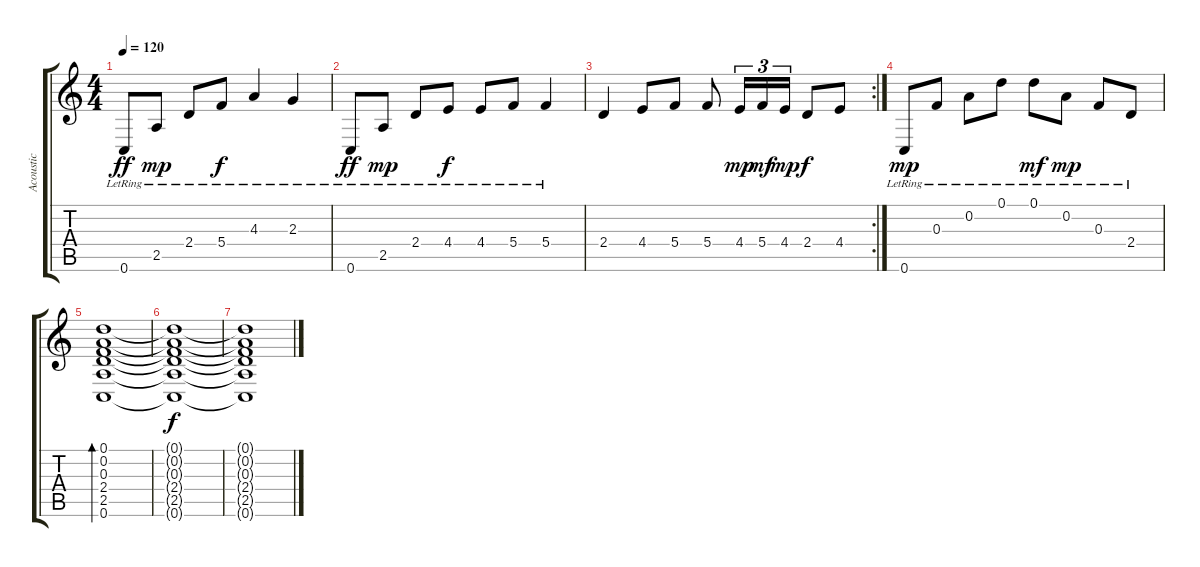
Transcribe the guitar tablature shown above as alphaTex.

\track ("Acoustic" "Acoustic") {instrument acousticguitarsteel}
\staff {score tabs}
\tuning (D4 A3 F3 C3 G2 C2) {hide}
\ts (4 4)
\tempo 120
\clef g2
\ks c
0.6{lr}.8{dy ff} 2.5{lr}.8{dy mp} 2.4{lr}.8 5.4{lr}.8{dy f} 4.3{lr}.4 2.3{lr}.4 |
0.6{lr}.8{dy ff} 2.5{lr}.8{dy mp} 2.4{lr}.8 4.4{lr}.8{dy f} 4.4{lr}.8 5.4{lr}.8 5.4{lr}.4 |
\rc 2
2.4.4 4.4.8 5.4.8 5.4.8 4.4.16{tu (3 2) dy mp} 5.4.16{tu (3 2) dy mf} 4.4.16{tu (3 2) dy mp} 2.4.8{dy f} 4.4.8 |
0.6{lr}.8{dy mp} 0.3{lr}.8 0.2{lr}.8 0.1{lr}.8 0.1{lr}.8{dy mf} 0.2{lr}.8{dy mp} 0.3{lr}.8 2.4{lr}.8 |
(0.1 0.2 0.3 2.4 2.5 0.6).1{bd 240} |
(0.1{t} 0.2{t} 0.3{t} 2.4{t} 2.5{t} 0.6{t}).1{dy f} |
(0.1{t} 0.2{t} 0.3{t} 2.4{t} 2.5{t} 0.6{t}).1
